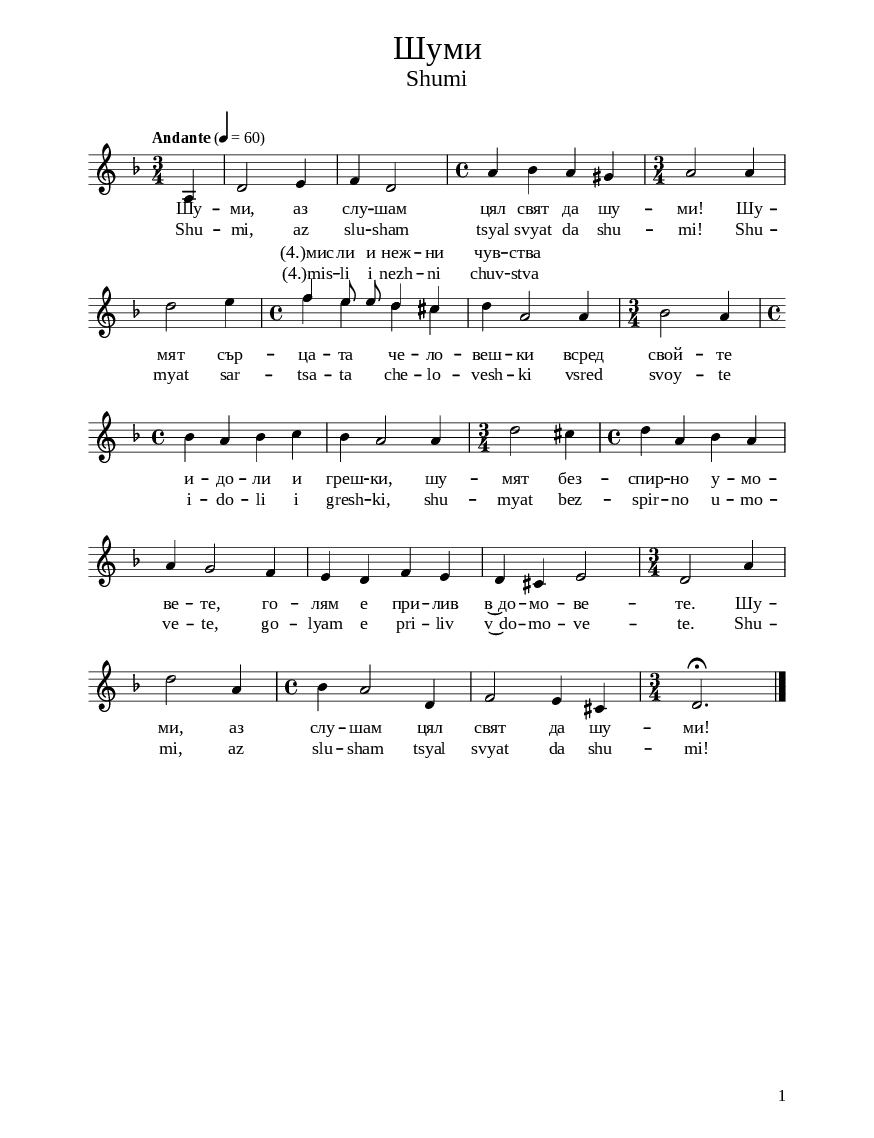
\version "2.18.2"

\paper {
  #(set-paper-size "a5")
}

\bookpart {
  \paper {
    print-all-headers = ##t
    print-page-number = ##t
    print-first-page-number = ##t

    % put page numbers on the bottom
    oddHeaderMarkup = \markup ""
    evenHeaderMarkup = \markup ""
    oddFooterMarkup = \markup
    \fill-line {
      ""
      \on-the-fly #print-page-number-check-first \fromproperty #'page:page-number-string
    }
    evenFooterMarkup = \markup
    \fill-line {
      \on-the-fly #print-page-number-check-first \fromproperty #'page:page-number-string
      ""
    }

    left-margin = 1.5\cm
    right-margin = 1.5\cm
    top-margin = 1.6\cm
    bottom-margin = 1.2\cm
    ragged-bottom = ##t % do not spread the staves to fill the whole vertical space

    % change lyrics and titles font (affects notes also)
    fonts =
    #(make-pango-font-tree
      "Times New Roman"
      "DejaVu Sans"
      "DejaVu Sans Mono"
      (/ (* staff-height pt) 3.6))

    % change distance between staves
    system-system-spacing =
    #'((basic-distance . 12)
       (minimum-distance . 6)
       (padding . 1)
       (stretchability . 12))
  }

  \header {
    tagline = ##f
  }

  \score{
    \layout { 
      indent = 0.0\cm % remove first line indentation
      %ragged-last = ##t % do not spread last line to fill the whole space
      \context {
        \Score
        \omit BarNumber %remove bar numbers
      } % context

      \context { % change staff size
        \Staff
        fontSize = #+0 % affects notes size only
        \override StaffSymbol #'staff-space = #(magstep -3)
        \override StaffSymbol #'thickness = #0.5
        \override BarLine #'hair-thickness = #1
        %\override StaffSymbol #'ledger-line-thickness = #'(0 . 0)
      }

      \context { % adjust space between staff and lyrics and between the two lyric lines
        \Lyrics
        \override VerticalAxisGroup.nonstaff-relatedstaff-spacing = #'((basic-distance . 4.5))
        \override VerticalAxisGroup.nonstaff-nonstaff-spacing = #'((minimum-distance . 2))
      }
    } % layout

    <<
      \new Lyrics = "tempVoiceLyricsBG" \with {
        % lyrics above a staff should have this override
        \override VerticalAxisGroup.staff-affinity = #DOWN
      }    
      \new Lyrics = "tempVoiceLyricsEN" \with {
        \override VerticalAxisGroup.staff-affinity = #DOWN
      }    
      \new Voice = "mainVoice" \absolute  {
        \clef treble
        \key d \minor
        \time 3/4 \tempo "Andante" 4 = 60
        \partial 4
        \autoBeamOff
 
        a4 | d'2 e'4 | f'4 d'2 | \time 4/4  a'4 bes' a' gis' | \time 3/4  a'2 a'4 \break |        
        d''2 e''4 | \time 4/4  
      
        << % now temporary add a second voice
          { 
            \voiceTwo % this voice is in the same context as parent
            f''4 e'' d'' cis'' | d''4 \stemUp a'2 \stemNeutral
          }
          \new Voice = "tempVoice" { % this is a new voice context
            \voiceOne \autoBeamOff
            f''4 e''8 e'' d''4 cis'' | \hideNotes d''4 \stemDown a'2 \stemNeutral \unHideNotes
          }
        >>
        \oneVoice
      
        a'4 | \time 3/4  bes'2 a'4 | \break       
      
        \time 4/4  bes'4 a' bes' c'' | bes'4 a'2 a'4 | \time 3/4  d''2 cis''4 | \time 4/4  d''4 a' bes' a' \break |
        a'4 g'2 f'4 |  e'4 d' f' e' | d'4 cis' e'2 | \time 3/4  d'2 a'4 \break |
        d''2 a'4 | \time 4/4  bes'4 a'2 d'4 |  f'2 e'4 cis' | \time 3/4  d'2.\fermata | \bar "|." \break
      }
  
      \new Lyrics \lyricsto "mainVoice" {
        Шу -- ми,
        аз слу -- шам цял свят да шу -- ми! Шу -- мят
        сър -- ца -- та че -- ло --  веш -- ки всред
        свой -- те и -- до -- ли и греш -- ки, шу -- мят
        без -- спир -- но у -- мо -- ве -- те, го -- лям
        е при -- лив в~до -- мо -- ве -- те. Шу -- ми,
        аз слу -- шам цял свят да шу -- ми!
      }
  
      \context Lyrics = "tempVoiceLyricsBG" {
        \lyricsto "tempVoice" {
          "(4.)мис" -- ли и неж -- ни чув -- ства
        }
      }
  
      \new Lyrics \lyricsto "mainVoice" {
        Shu -- mi,
        az slu -- sham tsyal svyat da shu -- mi! Shu -- myat
        sar -- tsa -- ta che -- lo --  vesh -- ki vsred
        svoy -- te i -- do -- li i gresh -- ki, shu -- myat
        bez -- spir -- no u -- mo -- ve -- te, go -- lyam
        e pri -- liv v~do -- mo -- ve -- te. Shu -- mi,
        az slu -- sham tsyal svyat da shu -- mi!
      }
  
      \context Lyrics = "tempVoiceLyricsEN" {
        \lyricsto "tempVoice" {
          "(4.)mis" -- li i nezh -- ni chuv -- stva
        }
      }
  
    >>
  

  
    \header {
      title = \markup \column \normal-text \fontsize #2.5 {
        \center-align
        \line { Шуми }
        \vspace #-0.6
        \center-align
        \line \fontsize #-3 { Shumi }
        \vspace #-0.8
        \center-align
        \line \fontsize #-3 { " " }
      }
    }
  
    \midi{}

  } % score

  \pageBreak

  \markup \fontsize #+2.5 {
    \hspace #1
    \override #'(baseline-skip . 2.4) % affects space between column lines
    \column {
      \line {  2. И вятър вее,}

      \line {   "   "където си ще.}

      \line {   "   "Листата горски отговарят}

      \line {   "   "на неговия зов, повтарят}

      \line {   "   "любимата си песенчица,}

      \line {   "   "игрива като ладанчица.}

      \line {   "   "И вятър вее,}

      \line {   "   "където си ще.}
      \line { " " }
      \line {   3. Мой ветре, буйно}

      \line {   "   "задухай сега!}

      \line {   "   "Носи Божествената влага}

      \line {   "   "и освежаваща прохлада;}

      \line {   "   "пречиствай задушливи хижи,}

      \line {   "   "разсейвай тежки земни грижи!}

      \line {   "   "Мой ветре, буйно}

      \line {   "   "задухай сега!}
      \line { " " }
      \line {      4. Задухай, ветре,}

      \line {   "   "света разведри!}

      \line {   "   "При чисти мисли и нежни чувства}

      \line {   "   "цъфтят Божествени изкуства;}

      \line {   "   "навред да просияе радост,}

      \line {   "   "навред да диша свежа младост.}

      \line {   "   "Задухай, ветре,}

      \line {   "   "света избистри!}
    }

    \hspace #5
    \override #'(baseline-skip . 2.4)
    \column {
      \line {  2. I vyatar vee,}

      \line {   "   "kadeto si shte.}

      \line {   "   "Listata gorski otgovaryat}

      \line {   "   "na negoviya zov, povtaryat}

      \line {   "   "lyubimata si pesenchitsa,}

      \line {   "   "igriva kato ladanchitsa.}

      \line {   "   "I vyatar vee,}

      \line {   "   "kadeto si shte.}
      \line { " " }
      \line {  3. Moy vetre, buyno}

      \line {   "   "zaduhay sega!}

      \line {   "   "Nosi Bozhestvenata vlaga}

      \line {   "   "i osvezhavashta prohlada;}

      \line {   "   "prechistvay zadushlivi hizhi,}

      \line {   "   "razseyvay tezhki zemni grizhi!}

      \line {   "   "Moy vetre, buyno}

      \line {   "   "zaduhay sega!}
      \line { " " }
      \line {  4. Zaduhay, vetre,}

      \line {   "   "sveta razvedri!}

      \line {   "   "Pri chisti misli i nezhni chuvstva}

      \line {   "   "tsaftyat Bozhestveni izkustva;}

      \line {   "   "navred da prosiyae radost,}

      \line {   "   "navred da disha svezha mladost.}

      \line {   "   "Zaduhay, vetre,}

      \line {   "   "sveta izbistri!}
    } %column
  } % markup

  \pageBreak

  % include foreign translation(s) of the song
  \version "2.20.0"

\markup \fill-line { \fontsize #6 "Es lärmt" }
\markup \null
\markup \null
\markup \fontsize #+2.5 {
    \hspace #10
    \override #'(baseline-skip . 2)
    \column {
     \line { " " }
       
       
       \line {   1. Es lärmt, es lärmt, ich höre,}

\line {   "   "die ganze Welt lärmen! }

\line {   "   "Die Herzen der Menschen lärmen }

\line {   "   "zwischen ihren Idolen und Fehlern; }

\line {   "   "die Gehirne lärmen unaufhörlich. }

\line {   "   "Es ist eine große Flut in den Häusern. }

\line {   "   "Es lärmt, ich höre,}
 
\line {   "   "die ganze Welt lärmen!}

 \line { " " }
\line {   2. Und der Wind weht, }

\line {   "   "wohin er will. }

\line {   "   "Die Blätter des Waldes antworten }

\line {   "   "auf seinem Ruf, sie wiederholen ihr Lieblingslied,}

\line {   "   "spielerisch wie ein tanzendes Mädchen.}

\line {   "   "Und der Wind weht, }
 
\line {   "   "wohin er will.}

 \line { " " }

\line {   3. Oh, mein Wind, }

\line {   "   "wehe nun stark! }

\line {   "   "Bringe die göttliche Feuchtigkeit}

\line {   "   "und die belebende Frische, }

\line {   "   "reinige die stickigen Hütten}

\line {   "   "und zerstreue die schweren menschlichen Sorgen!}

\line {   "   "Oh, mein Wind,}

\line {   "   "wehe nun stark!}

 \line { " " }
\line {   4. Wehe, Wind, }

\line {   "   "muntere die Welt auf! }

\line {   "   "Bei reinen Gedanken und zärtlichen Gefühlen }

\line {   "   "erblühen die göttlichen Künste;}

\line {   "   "möge überall Freude erstrahlen}

\line {   "   "und die frische Jugend aufatmen! }

\line {   "   "Wehe, Wind, }

\line {   "   "kläre die Welt!}
       
     \line { " " }
      \line { "   " \italic { Refrain } ... }
    }
}



} % bookpart
